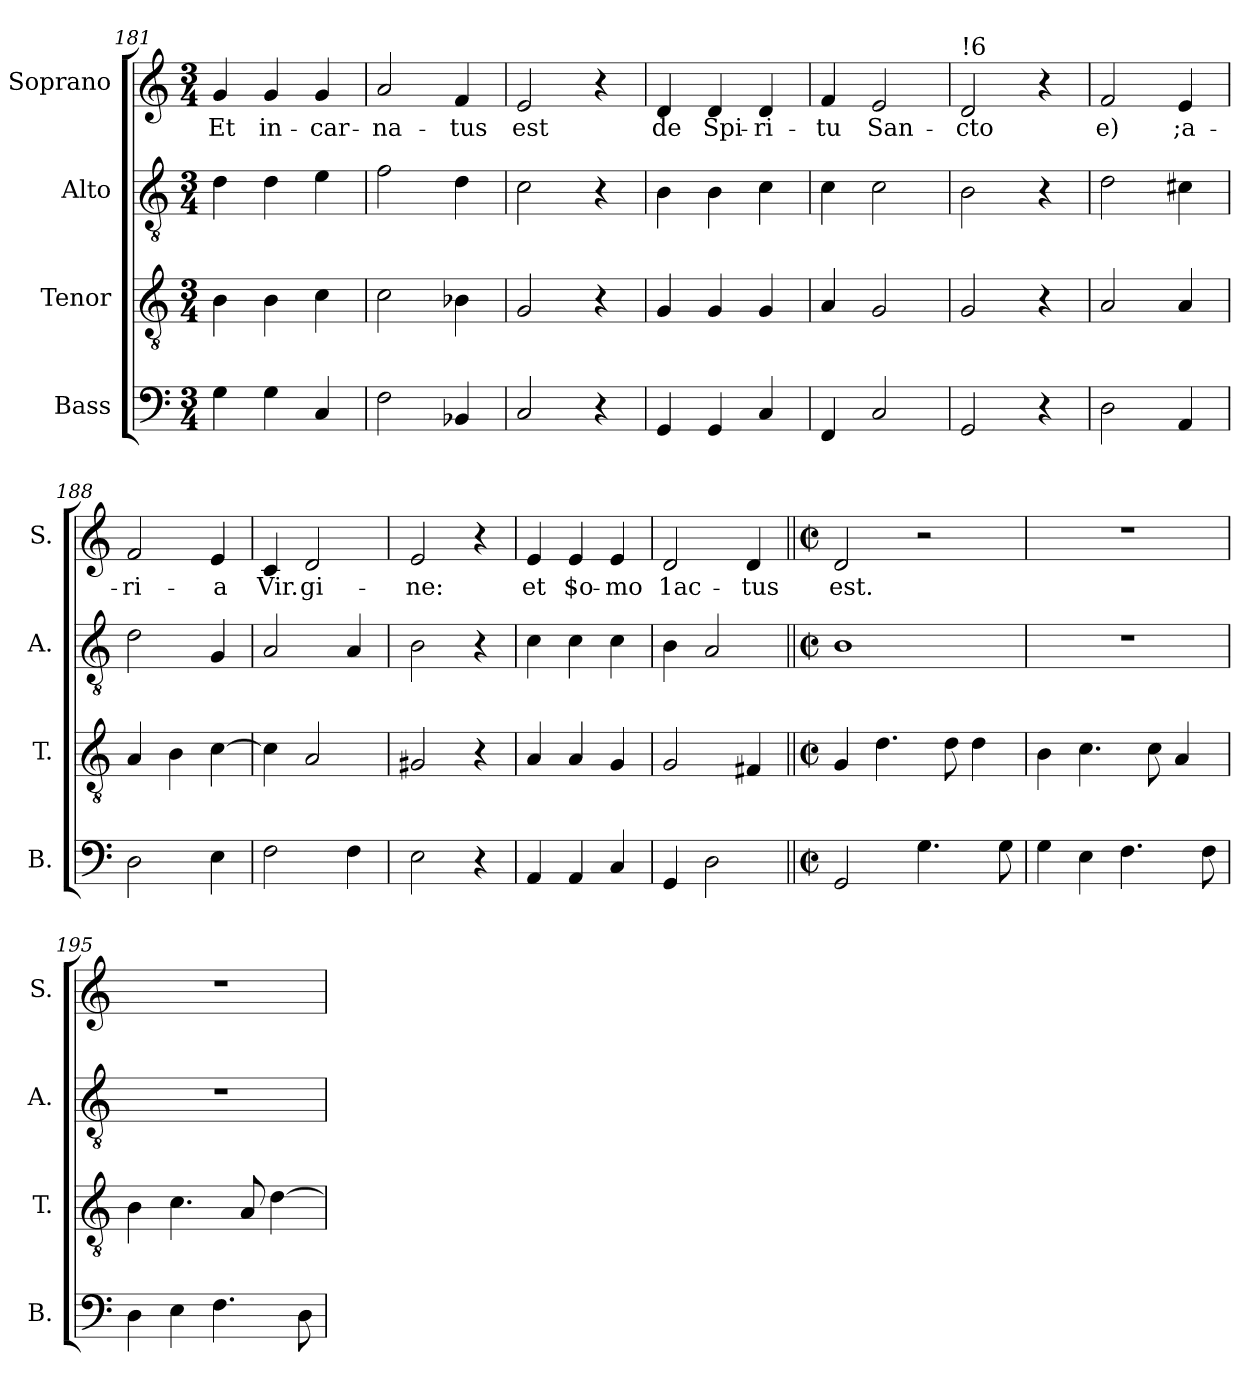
**kern	**kern	**kern	**kern	**text
*part4	*part3	*part2	*part1	*part1
*staff4	*staff3	*staff2	*staff1	*staff1
*I"Bass	*I"Tenor	*I"Alto	*I"Soprano	*
*I'B.	*I'T.	*I'A.	*I'S.	*
*clefF4	*clefGv2	*clefGv2	*clefG2	*
*k[]	*k[]	*k[]	*k[]	*
*C:	*C:	*C:	*C:	*
*M3/4	*M3/4	*M3/4	*M3/4	*
=181	=181	=181	=181	=181
!	!	!	!	!LO:LY:b
4G\	4B\	4d\	4g/	Et
!	!	!	!	!LO:LY:b
4G\	4B\	4d\	4g/	in-
!	!	!	!	!LO:LY:b
4C/	4c\	4e\	4g/	-car-
=182	=182	=182	=182	=182
!	!	!	!	!LO:LY:b
2F\	2c\	2f\	2a/	-na-
!	!	!	!	!LO:LY:b
4BB-X/	4B-X\	4d\	4f/	-tus
=183	=183	=183	=183	=183
!	!	!	!	!LO:LY:b
2C/	2G/	2c\	2e/	est
4r	4r	4r	4r	.
=184	=184	=184	=184	=184
!	!	!	!	!LO:LY:b
4GG/	4G/	4B\	4d/	de
!	!	!	!	!LO:LY:b
4GG/	4G/	4B\	4d/	Spi-
!	!	!	!	!LO:LY:b
4C/	4G/	4c\	4d/	-ri-
=185	=185	=185	=185	=185
!	!	!	!	!LO:LY:b
4FF/	4A/	4c\	4f/	-tu
!	!	!	!	!LO:LY:b
2C/	2G/	2c\	2e/	San-
!!LO:LB:g=z
=186	=186	=186	=186	=186
!	!	!	!LO:TX:a:t=!6	!
!	!	!	!	!LO:LY:b
2GG/	2G/	2B\	2d/	-cto
4r	4r	4r	4r	.
=187	=187	=187	=187	=187
!	!	!	!	!LO:LY:b
2D\	2A/	2d\	2f/	e)
!	!	!	!	!LO:LY:b
4AA/	4A/	4c#X\	4e/	;a-
=188	=188	=188	=188	=188
!	!	!	!	!LO:LY:b
2D\	4A/	2d\	2f/	-ri-
.	4B\	.	.	.
!	!	!	!	!LO:LY:b
4E\	[>4c\	4G/	4e/	-a
=189	=189	=189	=189	=189
!	!	!	!	!LO:LY:b
2F\	4c\]	2A/	4c/	Vir.
!	!	!	!	!LO:LY:b
.	2A/	.	2d/	gi-
4F\	.	4A/	.	.
=190	=190	=190	=190	=190
!	!	!	!	!LO:LY:b
2E\	2G#X/	2B\	2e/	-ne:
4r	4r	4r	4r	.
=191	=191	=191	=191	=191
!	!	!	!	!LO:LY:b
4AA/	4A/	4c\	4e/	et
!	!	!	!	!LO:LY:b
4AA/	4A/	4c\	4e/	$o-
!	!	!	!	!LO:LY:b
4C/	4G/	4c\	4e/	-mo
!!LO:LB:g=z
=192	=192	=192	=192	=192
!	!	!	!	!LO:LY:b
4GG/	2G/	4B\	2d/	1ac-
2D\	.	2A/	.	.
!	!	!	!	!LO:LY:b
.	4F#X/	.	4d/	-tus
=193||	=193||	=193||	=193||	=193||
*M2/2	*M2/2	*M2/2	*M2/2	*
*met(c|)	*met(c|)	*met(c|)	*met(c|)	*
!	!	!	!	!LO:LY:b
2GG/	4G/	1B	2d/	est.
.	4.d\	.	.	.
4.G\	.	.	2r	.
.	8d\	.	.	.
.	4d\	.	.	.
8G\	.	.	.	.
=194	=194	=194	=194	=194
4G\	4B\	1r	1r	.
4E\	4.c\	.	.	.
4.F\	.	.	.	.
.	8c\	.	.	.
.	4A/	.	.	.
8F\	.	.	.	.
=195	=195	=195	=195	=195
4D\	4B\	1r	1r	.
4E\	4.c\	.	.	.
4.F\	.	.	.	.
.	8A/	.	.	.
.	[>4d\	.	.	.
8D\	.	.	.	.
=	=	=	=	=
*-	*-	*-	*-	*-
